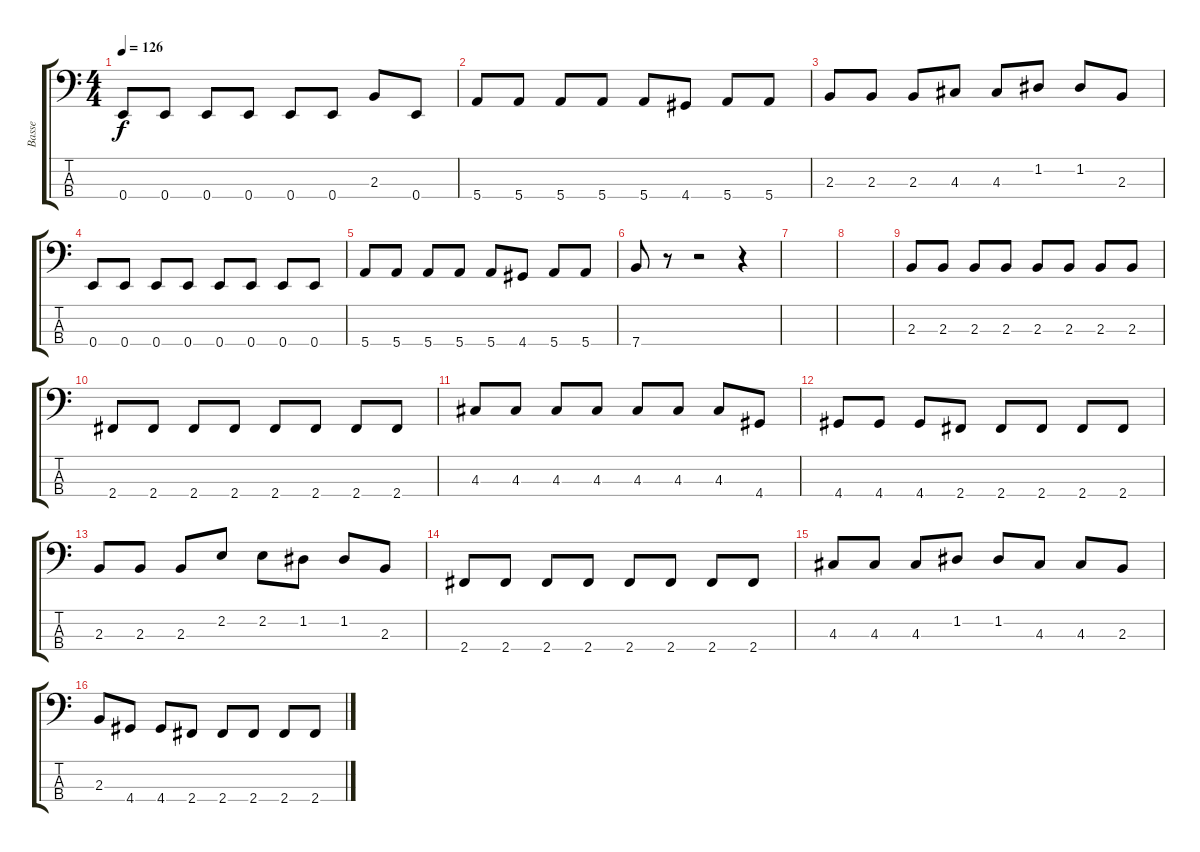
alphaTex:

\track ("Basse" "Basse") {instrument electricbasspick}
\staff {score tabs}
\tuning (G2 D2 A1 E1) {hide}
\ts (4 4)
\tempo 126
\clef f4
\ks c
0.4.8{dy f} 0.4.8 0.4.8 0.4.8 0.4.8 0.4.8 2.3.8 0.4.8 |
5.4.8 5.4.8 5.4.8 5.4.8 5.4.8 4.4.8 5.4.8 5.4.8 |
2.3.8 2.3.8 2.3.8 4.3.8 4.3.8 1.2.8 1.2.8 2.3.8 |
0.4.8 0.4.8 0.4.8 0.4.8 0.4.8 0.4.8 0.4.8 0.4.8 |
5.4.8 5.4.8 5.4.8 5.4.8 5.4.8 4.4.8 5.4.8 5.4.8 |
7.4.8 r.8 r.2 r.4 |
|
|
2.3.8 2.3.8 2.3.8 2.3.8 2.3.8 2.3.8 2.3.8 2.3.8 |
2.4.8 2.4.8 2.4.8 2.4.8 2.4.8 2.4.8 2.4.8 2.4.8 |
4.3.8 4.3.8 4.3.8 4.3.8 4.3.8 4.3.8 4.3.8 4.4.8 |
4.4.8 4.4.8 4.4.8 2.4.8 2.4.8 2.4.8 2.4.8 2.4.8 |
2.3.8 2.3.8 2.3.8 2.2.8 2.2.8 1.2.8 1.2.8 2.3.8 |
2.4.8 2.4.8 2.4.8 2.4.8 2.4.8 2.4.8 2.4.8 2.4.8 |
4.3.8 4.3.8 4.3.8 1.2.8 1.2.8 4.3.8 4.3.8 2.3.8 |
2.3.8 4.4.8 4.4.8 2.4.8 2.4.8 2.4.8 2.4.8 2.4.8
